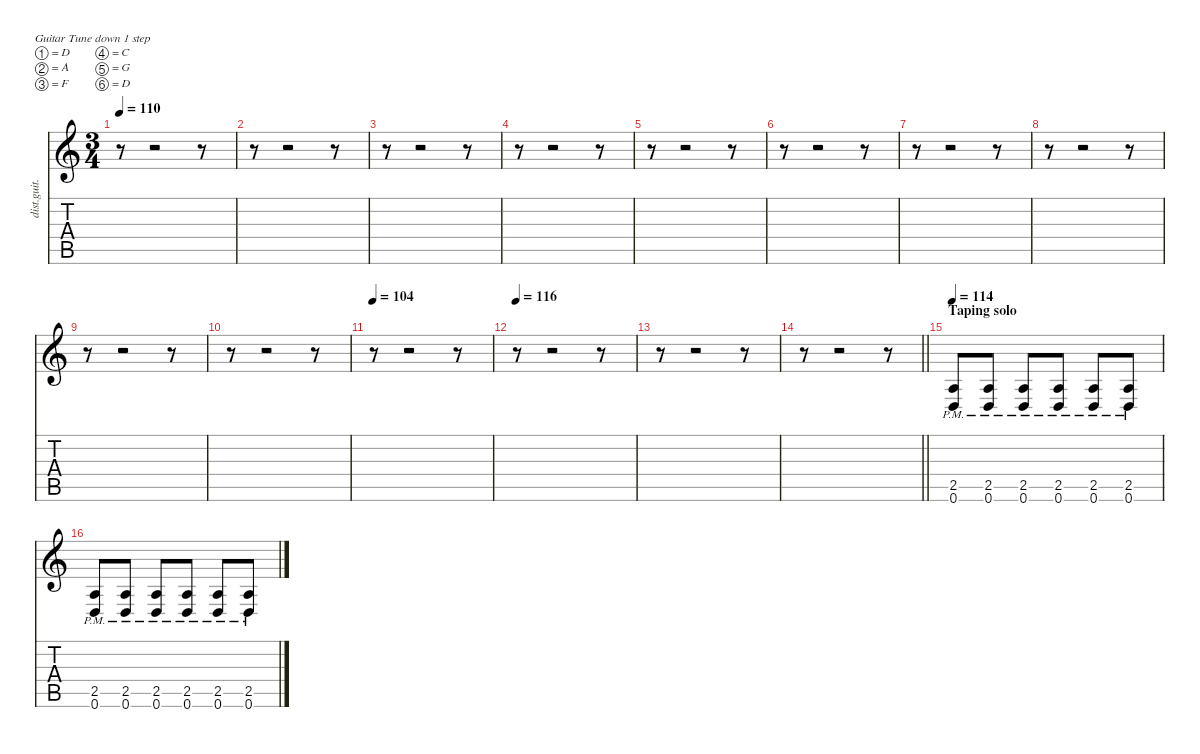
\defaultSystemsLayout 4
\hideDynamics
\bracketExtendMode nobrackets
\otherSystemsTrackNameOrientation horizontal
\track ("Rhytm guitar" "dist.guit.") {instrument distortionguitar}
\staff {score tabs}
\tuning (D4 A3 F3 C3 G2 D2)
\ts (3 4)
\tempo 110
\clef g2
\ks c
r.8{dy f beam Down} r.2{beam Down} r.8{beam Down} |
r.8{beam Down} r.2{beam Down} r.8{beam Down} |
r.8{beam Down} r.2{beam Down} r.8{beam Down} |
r.8{beam Down} r.2{beam Down} r.8{beam Down} |
r.8{beam Down} r.2{beam Down} r.8{beam Down} |
r.8{beam Down} r.2{beam Down} r.8{beam Down} |
r.8{beam Down} r.2{beam Down} r.8{beam Down} |
r.8{beam Down} r.2{beam Down} r.8{beam Down} |
r.8{beam Down} r.2{beam Down} r.8{beam Down} |
r.8{beam Down} r.2{beam Down} r.8{beam Down} |
\tempo 104
r.8{beam Down} r.2{beam Down} r.8{beam Down} |
\tempo 116
r.8{beam Down} r.2{beam Down} r.8{beam Down} |
r.8{beam Down} r.2{beam Down} r.8{beam Down} |
\barLineRight lightlight
r.8{beam Down} r.2{beam Down} r.8{beam Down} |
\section ("" "Taping solo")
\tempo 114
(2.5{pm} 0.6{pm}).8{beam Up} (2.5{pm} 0.6{pm}).8{beam Up} (2.5{pm} 0.6{pm}).8{beam Up} (2.5{pm} 0.6{pm}).8{beam Up} (2.5{pm} 0.6{pm}).8{beam Up} (2.5{pm} 0.6{pm}).8{beam Up} |
(2.5{pm} 0.6{pm}).8{beam Up} (2.5{pm} 0.6{pm}).8{beam Up} (2.5{pm} 0.6{pm}).8{beam Up} (2.5{pm} 0.6{pm}).8{beam Up} (2.5{pm} 0.6{pm}).8{beam Up} (2.5{pm} 0.6{pm}).8{beam Up}
